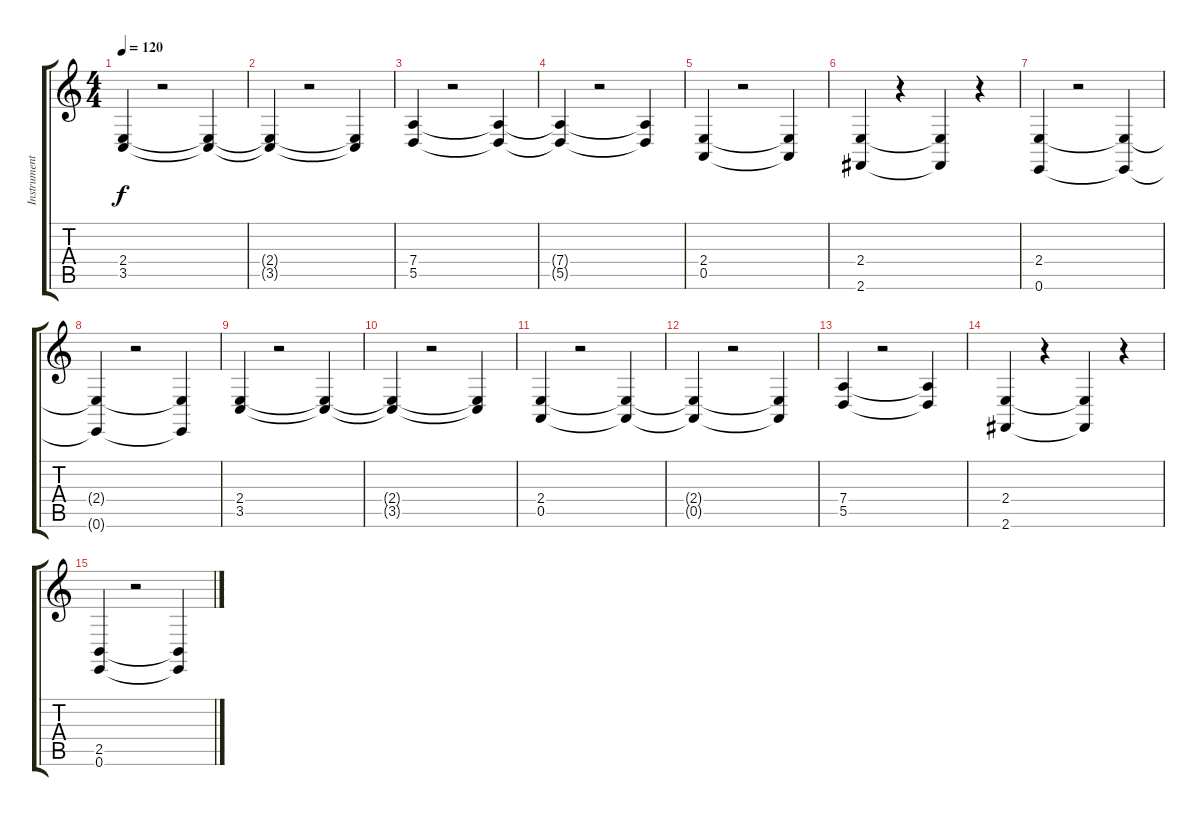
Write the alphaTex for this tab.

\track ("Instrumental" "Instrument") {instrument stringensemble1}
\staff {score tabs}
\tuning (E4 B3 G3 D3 A2 E2) {hide}
\ts (4 4)
\tempo 120
\clef g2
\ks c
(2.4 3.5).4{dy f} r.2 (2.4{t} 3.5{t}).4 |
(2.4{t} 3.5{t}).4 r.2 (2.4{t} 3.5{t}).4 |
(7.4 5.5).4 r.2 (7.4{t} 5.5{t}).4 |
(7.4{t} 5.5{t}).4 r.2 (7.4{t} 5.5{t}).4 |
(2.4 0.5).4 r.2 (2.4{t} 0.5{t}).4 |
(2.4 2.6).4 r.4 (2.4{t} 2.6{t}).4 r.4 |
(2.4 0.6).4 r.2 (2.4{t} 0.6{t}).4 |
(2.4{t} 0.6{t}).4 r.2 (2.4{t} 0.6{t}).4 |
(2.4 3.5).4 r.2 (2.4{t} 3.5{t}).4 |
(2.4{t} 3.5{t}).4 r.2 (2.4{t} 3.5{t}).4 |
(2.4 0.5).4 r.2 (2.4{t} 0.5{t}).4 |
(2.4{t} 0.5{t}).4 r.2 (2.4{t} 0.5{t}).4 |
(7.4 5.5).4 r.2 (7.4{t} 5.5{t}).4 |
(2.4 2.6).4 r.4 (2.4{t} 2.6{t}).4 r.4 |
(2.5 0.6).4 r.2 (2.5{t} 0.6{t}).4
